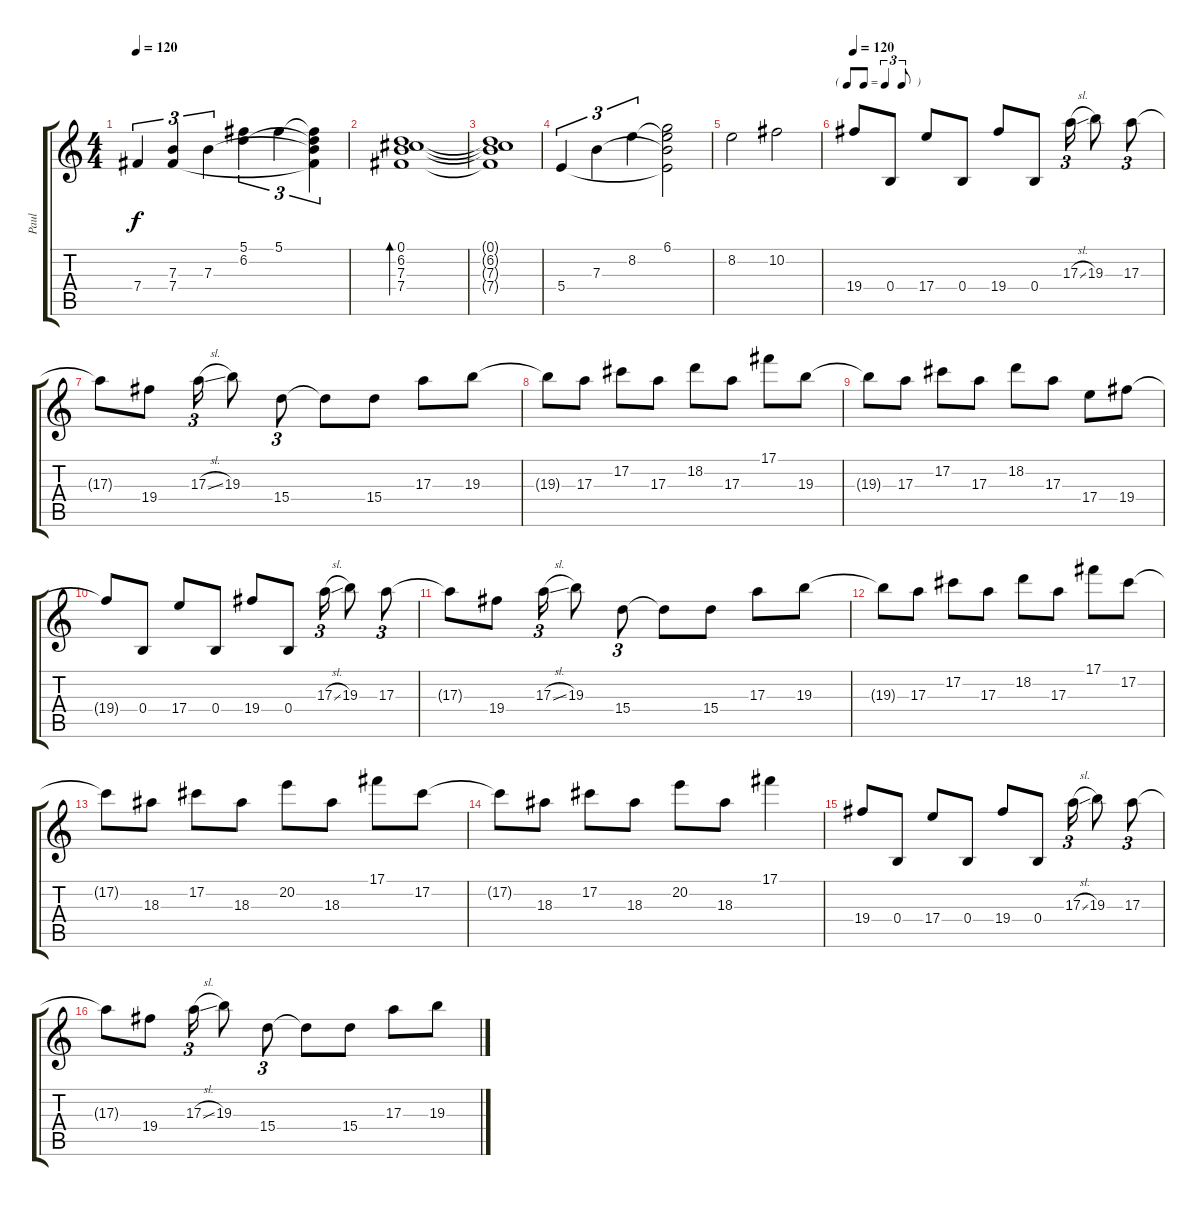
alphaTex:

\track ("Paul" "Paul") {instrument distortionguitar}
\staff {score tabs}
\tuning (Db4 Ab3 E3 B2 Gb2 Db2) {hide}
\ts (4 4)
\tempo 120
\clef g2
\ks c
7.4{t}.4{tu (3 2) dy f} (7.3{t} 7.4).4{tu (3 2)} 7.3.4{tu (3 2)} (5.1{t} 6.2).4{tu (3 2)} 5.1.4{tu (3 2)} (5.1{t} 6.2{t} 7.3{t} 7.4{t}).4{tu (3 2)} |
(0.1 6.2 7.3 7.4).1{bd 480} |
(0.1{t} 6.2{t} 7.3{t} 7.4{t}).1 |
5.4.4{tu (3 2)} 7.3.4{tu (3 2)} 8.2.4{tu (3 2)} (6.1 8.2{t} 7.3{t} 5.4{t}).2 |
8.2.2 10.2.2 |
\tf triplet8th
\tempo 120
19.4.8{volume 12 instrument distortionguitar} 0.4.8 17.4.8 0.4.8 19.4.8 0.4.8 17.3{sl}.16{tu (3 2)} 19.3.8 17.3.8{tu (3 2)} |
17.3{t}.8 19.4.8 17.3{sl}.16{tu (3 2)} 19.3.8 15.4.8{tu (3 2)} 15.4{t}.8 15.4.8 17.3.8 19.3.8 |
19.3{t}.8 17.3.8 17.2.8 17.3.8 18.2.8 17.3.8 17.1.8 19.3.8 |
19.3{t}.8 17.3.8 17.2.8 17.3.8 18.2.8 17.3.8 17.4.8 19.4.8 |
19.4{t}.8 0.4.8 17.4.8 0.4.8 19.4.8 0.4.8 17.3{sl}.16{tu (3 2)} 19.3.8 17.3.8{tu (3 2)} |
17.3{t}.8 19.4.8 17.3{sl}.16{tu (3 2)} 19.3.8 15.4.8{tu (3 2)} 15.4{t}.8 15.4.8 17.3.8 19.3.8 |
19.3{t}.8 17.3.8 17.2.8 17.3.8 18.2.8 17.3.8 17.1.8 17.2.8 |
17.2{t}.8 18.3.8 17.2.8 18.3.8 20.2.8 18.3.8 17.1.8 17.2.8 |
17.2{t}.8 18.3.8 17.2.8 18.3.8 20.2.8 18.3.8 17.1.4 |
19.4.8 0.4.8 17.4.8 0.4.8 19.4.8 0.4.8 17.3{sl}.16{tu (3 2)} 19.3.8 17.3.8{tu (3 2)} |
17.3{t}.8 19.4.8 17.3{sl}.16{tu (3 2)} 19.3.8 15.4.8{tu (3 2)} 15.4{t}.8 15.4.8 17.3.8 19.3.8
